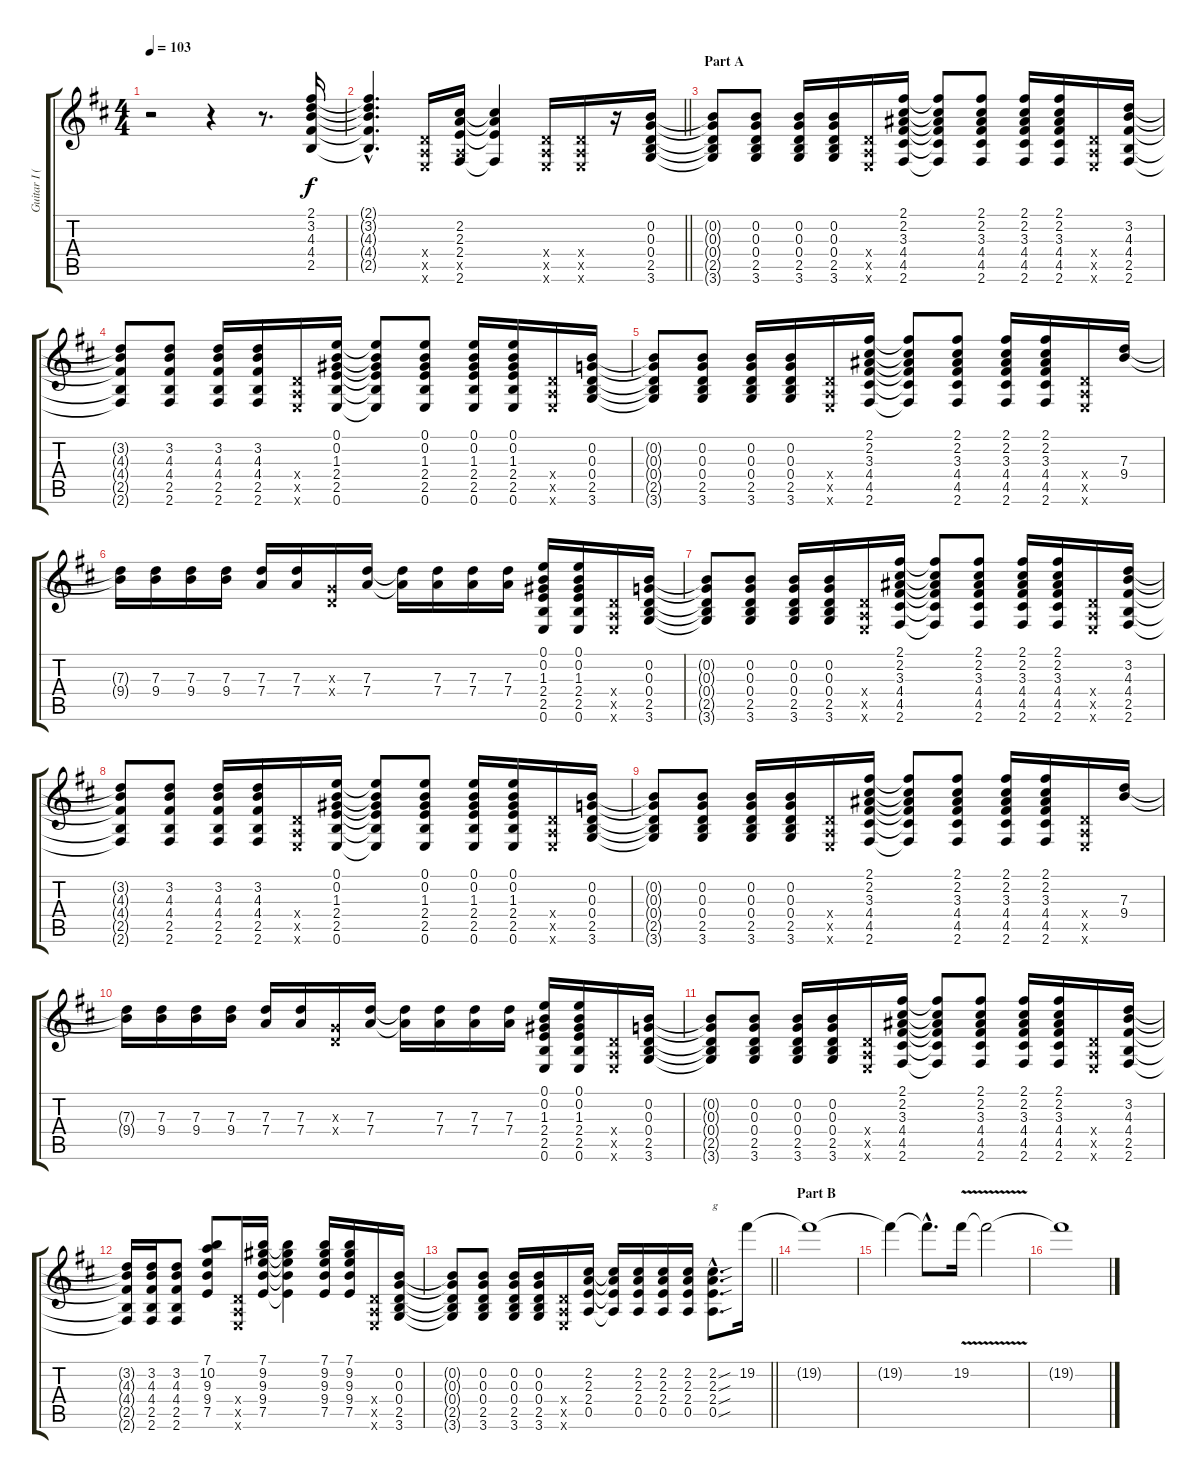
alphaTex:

\track ("Guitar I (Sugizo)" "Guitar I (") {instrument distortionguitar}
\staff {score tabs}
\tuning (E4 B3 G3 D3 A2 E2) {hide}
\ts (4 4)
\tempo 103
\clef g2
\ks d
r.2{dy f instrument distortionguitar} r.4 r.8{d} (2.1 3.2 4.3 4.4 2.5).16 |
\barLineRight lightlight
(2.1{hac t} 3.2{hac t} 4.3{hac t} 4.4{hac t} 2.5{hac t}).4{d} (0.4{x} 0.5{x} 0.6{x}).16 (2.2 2.3 2.4 0.5{x} 2.6).16 (2.2{t} 2.3{t} 2.4{t} 2.6{t}).4 (0.4{x} 0.5{x} 0.6{x}).16 (0.4{x} 0.5{x} 0.6{x}).16 r.16 (0.2 0.3 0.4 2.5 3.6).16 |
\section ("" "Part A")
(0.2{t} 0.3{t} 0.4{t} 2.5{t} 3.6{t}).8 (0.2 0.3 0.4 2.5 3.6).8 (0.2 0.3 0.4 2.5 3.6).16 (0.2 0.3 0.4 2.5 3.6).16 (0.4{x} 0.5{x} 0.6{x}).16 (2.1 2.2 3.3 4.4 4.5 2.6).16 (2.1{t} 2.2{t} 3.3{t} 4.4{t} 4.5{t} 2.6{t}).8 (2.1 2.2 3.3 4.4 4.5 2.6).8 (2.1 2.2 3.3 4.4 4.5 2.6).16 (2.1 2.2 3.3 4.4 4.5 2.6).16 (0.4{x} 0.5{x} 0.6{x}).16 (3.2 4.3 4.4 2.5 2.6).16 |
(3.2{t} 4.3{t} 4.4{t} 2.5{t} 2.6{t}).8 (3.2 4.3 4.4 2.5 2.6).8 (3.2 4.3 4.4 2.5 2.6).16 (3.2 4.3 4.4 2.5 2.6).16 (0.4{x} 0.5{x} 0.6{x}).16 (0.1 0.2 1.3 2.4 2.5 0.6).16 (0.1{t} 0.2{t} 1.3{t} 2.4{t} 2.5{t} 0.6{t}).8 (0.1 0.2 1.3 2.4 2.5 0.6).8 (0.1 0.2 1.3 2.4 2.5 0.6).16 (0.1 0.2 1.3 2.4 2.5 0.6).16 (0.4{x} 0.5{x} 0.6{x}).16 (0.2 0.3 0.4 2.5 3.6).16 |
(0.2{t} 0.3{t} 0.4{t} 2.5{t} 3.6{t}).8 (0.2 0.3 0.4 2.5 3.6).8 (0.2 0.3 0.4 2.5 3.6).16 (0.2 0.3 0.4 2.5 3.6).16 (0.4{x} 0.5{x} 0.6{x}).16 (2.1 2.2 3.3 4.4 4.5 2.6).16 (2.1{t} 2.2{t} 3.3{t} 4.4{t} 4.5{t} 2.6{t}).8 (2.1 2.2 3.3 4.4 4.5 2.6).8 (2.1 2.2 3.3 4.4 4.5 2.6).16 (2.1 2.2 3.3 4.4 4.5 2.6).16 (0.4{x} 0.5{x} 0.6{x}).16 (7.3 9.4).16 |
(7.3{t} 9.4{t}).16 (7.3 9.4).16 (7.3 9.4).16 (7.3 9.4).16 (7.3 7.4).16 (7.3 7.4).16 (0.3{x} 0.4{x}).16 (7.3 7.4).16 (7.3{t} 7.4{t}).16 (7.3 7.4).16 (7.3 7.4).16 (7.3 7.4).16 (0.1 0.2 1.3 2.4 2.5 0.6).16 (0.1 0.2 1.3 2.4 2.5 0.6).16 (0.4{x} 0.5{x} 0.6{x}).16 (0.2 0.3 0.4 2.5 3.6).16 |
(0.2{t} 0.3{t} 0.4{t} 2.5{t} 3.6{t}).8 (0.2 0.3 0.4 2.5 3.6).8 (0.2 0.3 0.4 2.5 3.6).16 (0.2 0.3 0.4 2.5 3.6).16 (0.4{x} 0.5{x} 0.6{x}).16 (2.1 2.2 3.3 4.4 4.5 2.6).16 (2.1{t} 2.2{t} 3.3{t} 4.4{t} 4.5{t} 2.6{t}).8 (2.1 2.2 3.3 4.4 4.5 2.6).8 (2.1 2.2 3.3 4.4 4.5 2.6).16 (2.1 2.2 3.3 4.4 4.5 2.6).16 (0.4{x} 0.5{x} 0.6{x}).16 (3.2 4.3 4.4 2.5 2.6).16 |
(3.2{t} 4.3{t} 4.4{t} 2.5{t} 2.6{t}).8 (3.2 4.3 4.4 2.5 2.6).8 (3.2 4.3 4.4 2.5 2.6).16 (3.2 4.3 4.4 2.5 2.6).16 (0.4{x} 0.5{x} 0.6{x}).16 (0.1 0.2 1.3 2.4 2.5 0.6).16 (0.1{t} 0.2{t} 1.3{t} 2.4{t} 2.5{t} 0.6{t}).8 (0.1 0.2 1.3 2.4 2.5 0.6).8 (0.1 0.2 1.3 2.4 2.5 0.6).16 (0.1 0.2 1.3 2.4 2.5 0.6).16 (0.4{x} 0.5{x} 0.6{x}).16 (0.2 0.3 0.4 2.5 3.6).16 |
(0.2{t} 0.3{t} 0.4{t} 2.5{t} 3.6{t}).8 (0.2 0.3 0.4 2.5 3.6).8 (0.2 0.3 0.4 2.5 3.6).16 (0.2 0.3 0.4 2.5 3.6).16 (0.4{x} 0.5{x} 0.6{x}).16 (2.1 2.2 3.3 4.4 4.5 2.6).16 (2.1{t} 2.2{t} 3.3{t} 4.4{t} 4.5{t} 2.6{t}).8 (2.1 2.2 3.3 4.4 4.5 2.6).8 (2.1 2.2 3.3 4.4 4.5 2.6).16 (2.1 2.2 3.3 4.4 4.5 2.6).16 (0.4{x} 0.5{x} 0.6{x}).16 (7.3 9.4).16 |
(7.3{t} 9.4{t}).16 (7.3 9.4).16 (7.3 9.4).16 (7.3 9.4).16 (7.3 7.4).16 (7.3 7.4).16 (0.3{x} 0.4{x}).16 (7.3 7.4).16 (7.3{t} 7.4{t}).16 (7.3 7.4).16 (7.3 7.4).16 (7.3 7.4).16 (0.1 0.2 1.3 2.4 2.5 0.6).16 (0.1 0.2 1.3 2.4 2.5 0.6).16 (0.4{x} 0.5{x} 0.6{x}).16 (0.2 0.3 0.4 2.5 3.6).16 |
(0.2{t} 0.3{t} 0.4{t} 2.5{t} 3.6{t}).8 (0.2 0.3 0.4 2.5 3.6).8 (0.2 0.3 0.4 2.5 3.6).16 (0.2 0.3 0.4 2.5 3.6).16 (0.4{x} 0.5{x} 0.6{x}).16 (2.1 2.2 3.3 4.4 4.5 2.6).16 (2.1{t} 2.2{t} 3.3{t} 4.4{t} 4.5{t} 2.6{t}).8 (2.1 2.2 3.3 4.4 4.5 2.6).8 (2.1 2.2 3.3 4.4 4.5 2.6).16 (2.1 2.2 3.3 4.4 4.5 2.6).16 (0.4{x} 0.5{x} 0.6{x}).16 (3.2 4.3 4.4 2.5 2.6).16 |
(3.2{t} 4.3{t} 4.4{t} 2.5{t} 2.6{t}).16 (3.2 4.3 4.4 2.5 2.6).16 (3.2 4.3 4.4 2.5 2.6).8 (7.1 10.2 9.3 9.4 7.5).8 (0.4{x} 0.5{x} 0.6{x}).16 (7.1 9.2 9.3 9.4 7.5).16 (7.1{t} 9.2{t} 9.3{t} 9.4{t} 7.5{t}).4 (7.1 9.2 9.3 9.4 7.5).16 (7.1 9.2 9.3 9.4 7.5).16 (0.4{x} 0.5{x} 0.6{x}).16 (0.2 0.3 0.4 2.5 3.6).16 |
\barLineRight lightlight
(0.2{t} 0.3{t} 0.4{t} 2.5{t} 3.6{t}).8 (0.2 0.3 0.4 2.5 3.6).8 (0.2 0.3 0.4 2.5 3.6).16 (0.2 0.3 0.4 2.5 3.6).16 (0.4{x} 0.5{x} 0.6{x}).16 (2.2 2.3 2.4 0.5).16 (2.2{t} 2.3{t} 2.4{t} 0.5{t}).16 (2.2 2.3 2.4 0.5).16 (2.2 2.3 2.4 0.5).16 (2.2 2.3 2.4 0.5).16 (2.2{sou hac} 2.3{sou hac} 2.4{sou hac} 0.5{sou hac}).8{d txt "g"} 19.2.16 |
\section ("" "Part B")
19.2{t}.1 |
19.2{t}.4 19.2{hac t}.8{d} 19.2{v}.16 19.2{t}.2 |
19.2{t}.1
